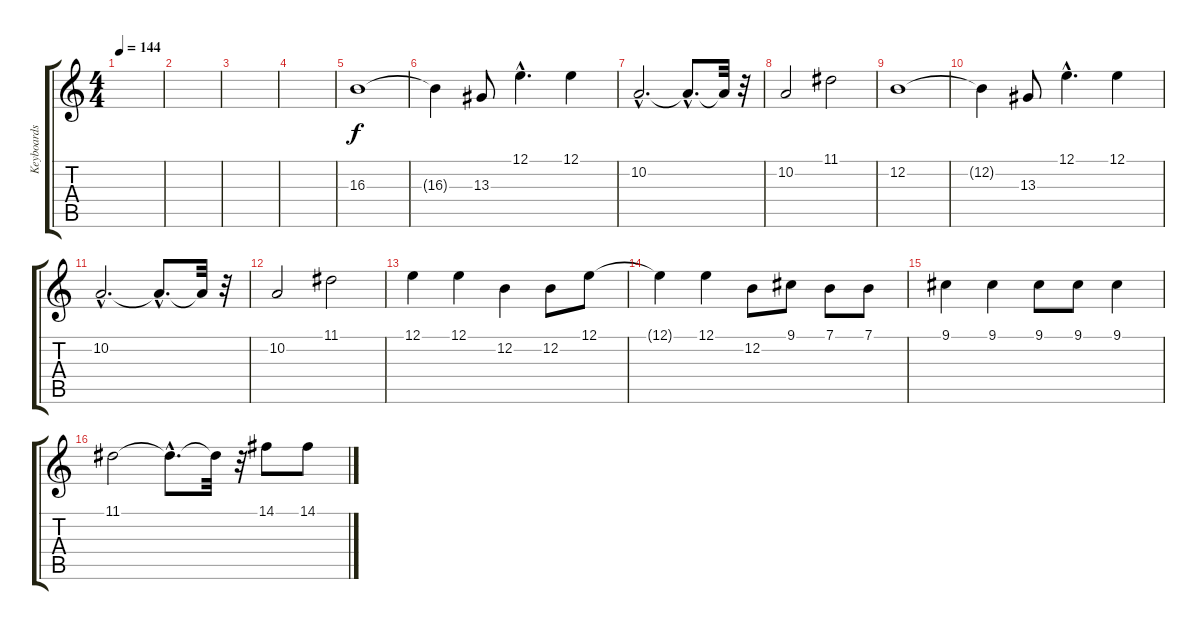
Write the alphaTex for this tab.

\track ("Keyboards" "Keyboards") {instrument rockorgan}
\staff {score tabs}
\tuning (E4 B3 G3 D3 A2 E2) {hide}
\ts (4 4)
\tempo 144
\clef g2
\ks c
|
|
|
|
16.3.1 |
16.3{t}.4 13.3.8 12.1{hac}.4{d} 12.1.4 |
10.2{hac}.2{d} 10.2{hac t}.8{d} 10.2{t}.32 r.32 |
10.2.2 11.1.2 |
12.2.1 |
12.2{t}.4 13.3.8 12.1{hac}.4{d} 12.1.4 |
10.2{hac}.2{d} 10.2{hac t}.8{d} 10.2{t}.32 r.32 |
10.2.2 11.1.2 |
12.1.4 12.1.4 12.2.4 12.2.8 12.1.8 |
12.1{t}.4 12.1.4 12.2.8 9.1.8 7.1.8 7.1.8 |
9.1.4 9.1.4 9.1.8 9.1.8 9.1.4 |
11.1.2 11.1{hac t}.8{d} 11.1{t}.32 r.32 14.1.8 14.1.8
